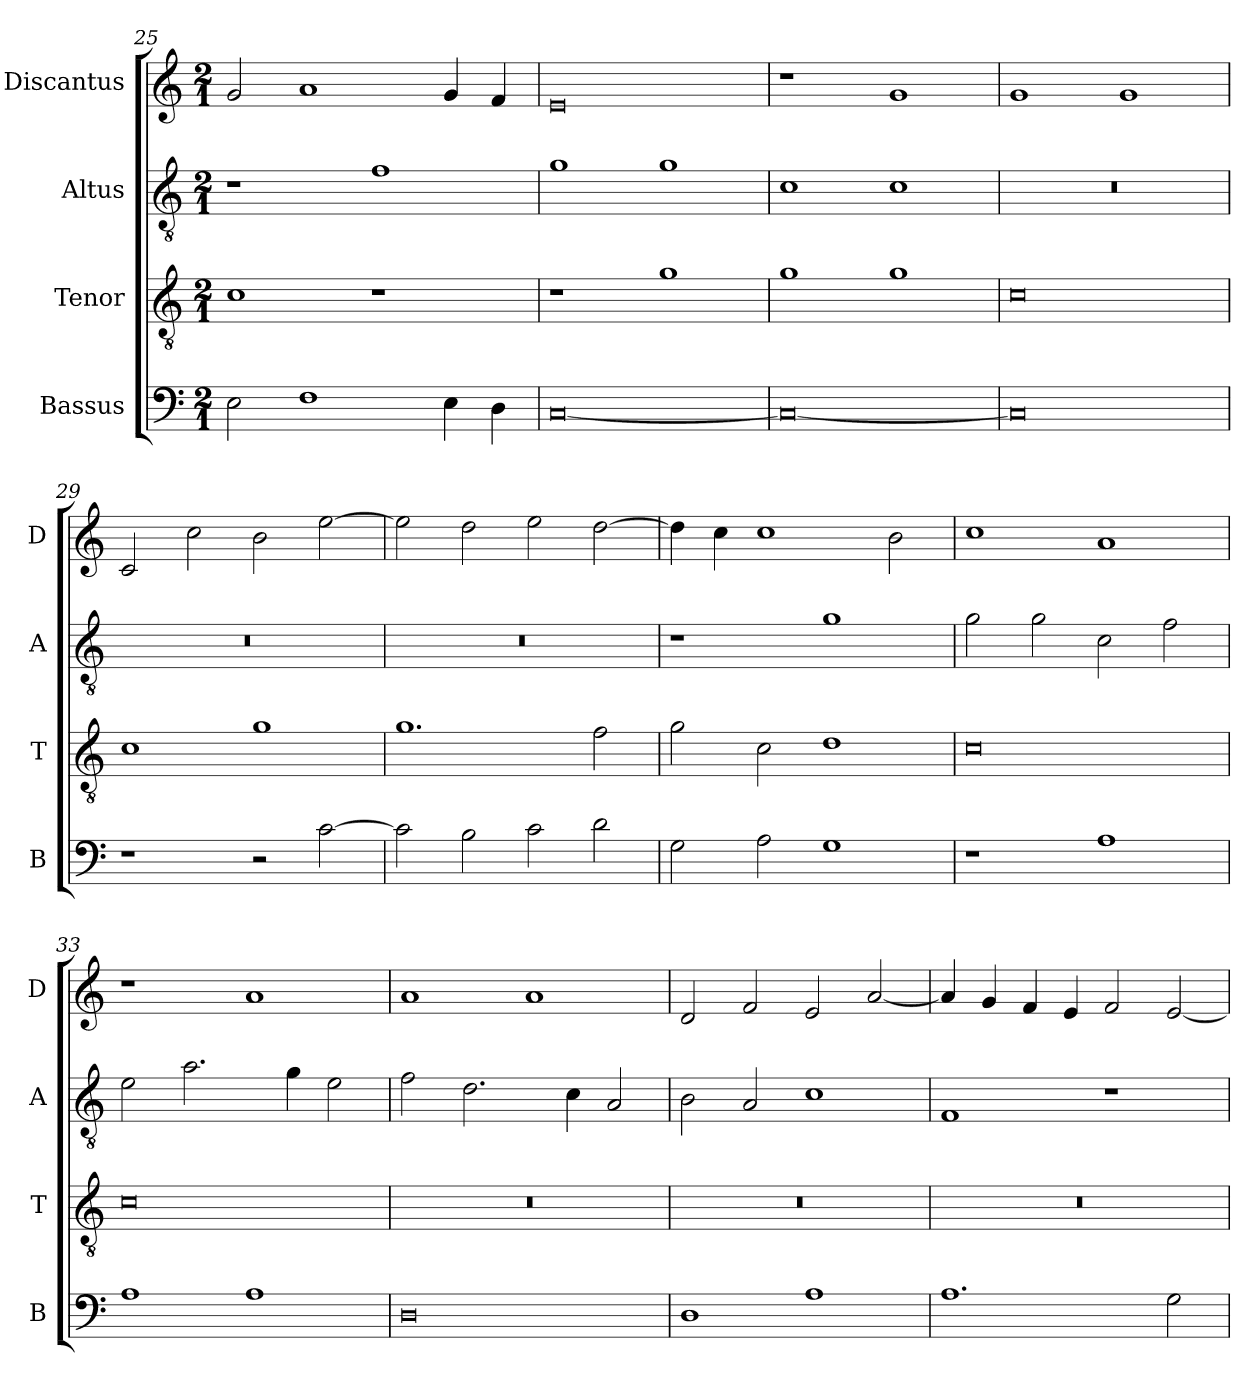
**kern	**kern	**kern	**kern
*part4	*part3	*part2	*part1
*staff4	*staff3	*staff2	*staff1
*I"Bassus	*I"Tenor	*I"Altus	*I"Discantus
*I'B	*I'T	*I'A	*I'D
*clefF4	*clefGv2	*clefGv2	*clefG2
*k[]	*k[]	*k[]	*k[]
*M2/1	*M2/1	*M2/1	*M2/1
=25	=25	=25	=25
2E	1c	1r	2g
1F	.	.	1a
.	1r	1f	.
4E	.	.	4g
4D	.	.	4f
=26	=26	=26	=26
[0C	1r	1g	0e
.	1g	1g	.
=27	=27	=27	=27
0C_	1g	1c	1r
.	1g	1c	1g
=28	=28	=28	=28
0C]	0c	0r	1g
.	.	.	1g
=29	=29	=29	=29
1r	1c	0r	2c
.	.	.	2cc
2r	1g	.	2b
[2c	.	.	[2ee
=30	=30	=30	=30
2c]	1.g	0r	2ee]
2B	.	.	2dd
2c	.	.	2ee
2d	2f	.	[2dd
=31	=31	=31	=31
2G	2g	1r	4dd]
.	.	.	4cc
2A	2c	.	1cc
1G	1d	1g	.
.	.	.	2b
=32	=32	=32	=32
1r	0c	2g	1cc
.	.	2g	.
1A	.	2c	1a
.	.	2f	.
=33	=33	=33	=33
1A	0c	2e	1r
.	.	2.a	.
1A	.	.	1a
.	.	4g	.
.	.	2e	.
=34	=34	=34	=34
0D	0r	2f	1a
.	.	2.d	.
.	.	.	1a
.	.	4c	.
.	.	2A	.
=35	=35	=35	=35
1D	0r	2B	2d
.	.	2A	2f
1A	.	1c	2e
.	.	.	[2a
=36	=36	=36	=36
1.A	0r	1F	4a]
.	.	.	4g
.	.	.	4f
.	.	.	4e
.	.	1r	2f
2G	.	.	[2e
=	=	=	=
*-	*-	*-	*-
